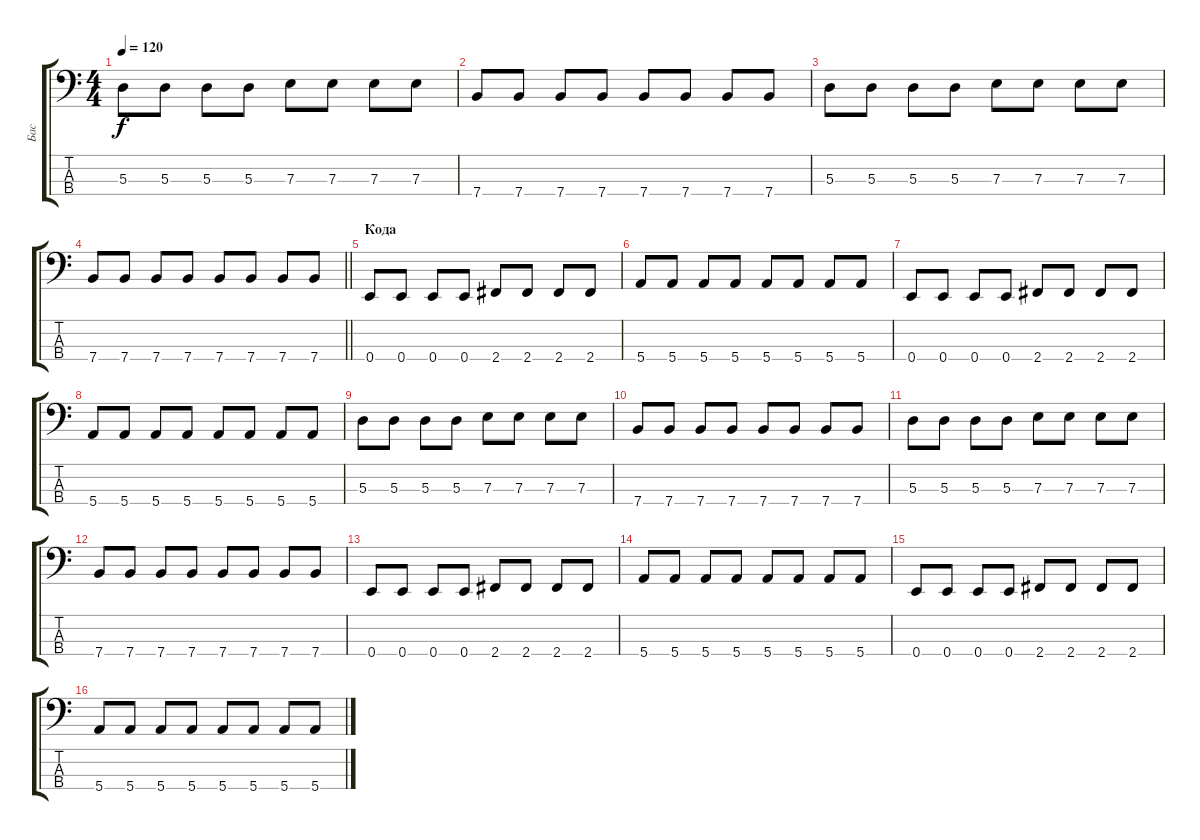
\track ("Бас" "Бас") {instrument electricbassfinger}
\staff {score tabs}
\tuning (G2 D2 A1 E1) {hide}
\ts (4 4)
\tempo 120
\clef f4
\ks c
5.3.8{dy f} 5.3.8 5.3.8 5.3.8 7.3.8 7.3.8 7.3.8 7.3.8 |
7.4.8 7.4.8 7.4.8 7.4.8 7.4.8 7.4.8 7.4.8 7.4.8 |
5.3.8 5.3.8 5.3.8 5.3.8 7.3.8 7.3.8 7.3.8 7.3.8 |
\barLineRight lightlight
7.4.8 7.4.8 7.4.8 7.4.8 7.4.8 7.4.8 7.4.8 7.4.8 |
\section ("" "Кода")
0.4.8 0.4.8 0.4.8 0.4.8 2.4.8 2.4.8 2.4.8 2.4.8 |
5.4.8 5.4.8 5.4.8 5.4.8 5.4.8 5.4.8 5.4.8 5.4.8 |
0.4.8 0.4.8 0.4.8 0.4.8 2.4.8 2.4.8 2.4.8 2.4.8 |
5.4.8 5.4.8 5.4.8 5.4.8 5.4.8 5.4.8 5.4.8 5.4.8 |
5.3.8{volume 14} 5.3.8 5.3.8 5.3.8 7.3.8 7.3.8 7.3.8 7.3.8 |
7.4.8{volume 12} 7.4.8 7.4.8 7.4.8 7.4.8 7.4.8 7.4.8 7.4.8 |
5.3.8{volume 10} 5.3.8 5.3.8 5.3.8 7.3.8 7.3.8 7.3.8 7.3.8 |
7.4.8{volume 8} 7.4.8 7.4.8 7.4.8 7.4.8 7.4.8 7.4.8 7.4.8 |
0.4.8{volume 6} 0.4.8 0.4.8 0.4.8 2.4.8 2.4.8 2.4.8 2.4.8 |
5.4.8{volume 4} 5.4.8 5.4.8 5.4.8 5.4.8 5.4.8 5.4.8 5.4.8 |
0.4.8{volume 2} 0.4.8 0.4.8 0.4.8 2.4.8 2.4.8 2.4.8 2.4.8 |
5.4.8{volume 0} 5.4.8 5.4.8 5.4.8 5.4.8 5.4.8 5.4.8 5.4.8
